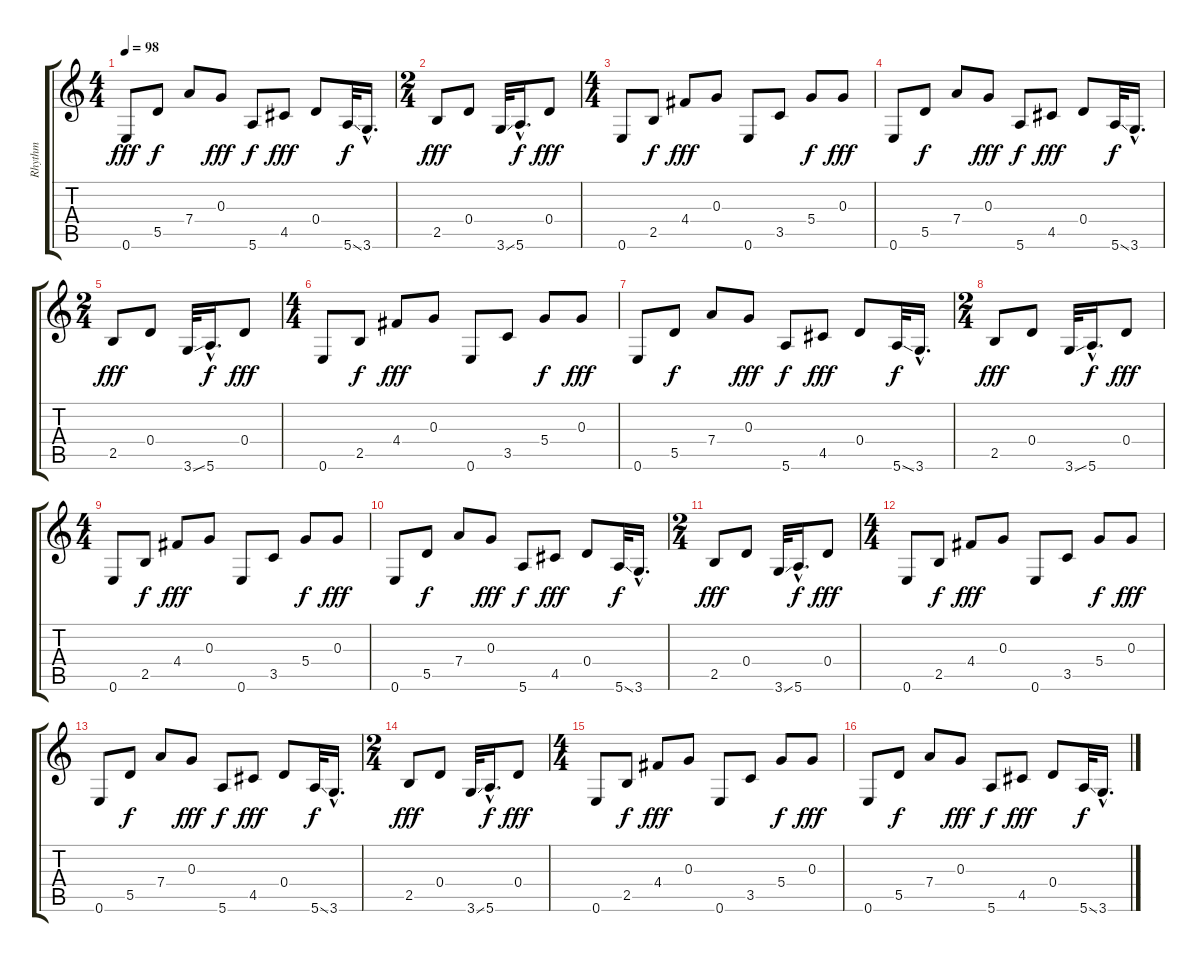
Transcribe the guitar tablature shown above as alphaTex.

\track ("Rhythm" "Rhythm") {instrument electricguitarclean}
\staff {score tabs}
\tuning (E4 B3 G3 D3 A2 E2) {hide}
\ts (4 4)
\tempo 98
\clef g2
\ks c
0.6.8{dy fff} 5.5.8{dy f} 7.4.8 0.3.8{dy fff} 5.6.8{dy f} 4.5.8{dy fff} 0.4.8 5.6{ss}.32{dy f} 3.6{hac}.16{d} |
\ts (2 4)
2.5.8{dy fff} 0.4.8 3.6{ss}.32 5.6{hac}.16{d dy f} 0.4.8{dy fff} |
\ts (4 4)
0.6.8 2.5.8{dy f} 4.4.8{dy fff} 0.3.8 0.6.8 3.5.8 5.4.8{dy f} 0.3.8{dy fff} |
0.6.8 5.5.8{dy f} 7.4.8 0.3.8{dy fff} 5.6.8{dy f} 4.5.8{dy fff} 0.4.8 5.6{ss}.32{dy f} 3.6{hac}.16{d} |
\ts (2 4)
2.5.8{dy fff} 0.4.8 3.6{ss}.32 5.6{hac}.16{d dy f} 0.4.8{dy fff} |
\ts (4 4)
0.6.8 2.5.8{dy f} 4.4.8{dy fff} 0.3.8 0.6.8 3.5.8 5.4.8{dy f} 0.3.8{dy fff} |
0.6.8 5.5.8{dy f} 7.4.8 0.3.8{dy fff} 5.6.8{dy f} 4.5.8{dy fff} 0.4.8 5.6{ss}.32{dy f} 3.6{hac}.16{d} |
\ts (2 4)
2.5.8{dy fff} 0.4.8 3.6{ss}.32 5.6{hac}.16{d dy f} 0.4.8{dy fff} |
\ts (4 4)
0.6.8 2.5.8{dy f} 4.4.8{dy fff} 0.3.8 0.6.8 3.5.8 5.4.8{dy f} 0.3.8{dy fff} |
0.6.8 5.5.8{dy f} 7.4.8 0.3.8{dy fff} 5.6.8{dy f} 4.5.8{dy fff} 0.4.8 5.6{ss}.32{dy f} 3.6{hac}.16{d} |
\ts (2 4)
2.5.8{dy fff} 0.4.8 3.6{ss}.32 5.6{hac}.16{d dy f} 0.4.8{dy fff} |
\ts (4 4)
0.6.8 2.5.8{dy f} 4.4.8{dy fff} 0.3.8 0.6.8 3.5.8 5.4.8{dy f} 0.3.8{dy fff} |
0.6.8 5.5.8{dy f} 7.4.8 0.3.8{dy fff} 5.6.8{dy f} 4.5.8{dy fff} 0.4.8 5.6{ss}.32{dy f} 3.6{hac}.16{d} |
\ts (2 4)
2.5.8{dy fff} 0.4.8 3.6{ss}.32 5.6{hac}.16{d dy f} 0.4.8{dy fff} |
\ts (4 4)
0.6.8 2.5.8{dy f} 4.4.8{dy fff} 0.3.8 0.6.8 3.5.8 5.4.8{dy f} 0.3.8{dy fff} |
0.6.8 5.5.8{dy f} 7.4.8 0.3.8{dy fff} 5.6.8{dy f} 4.5.8{dy fff} 0.4.8 5.6{ss}.32{dy f} 3.6{hac}.16{d}
